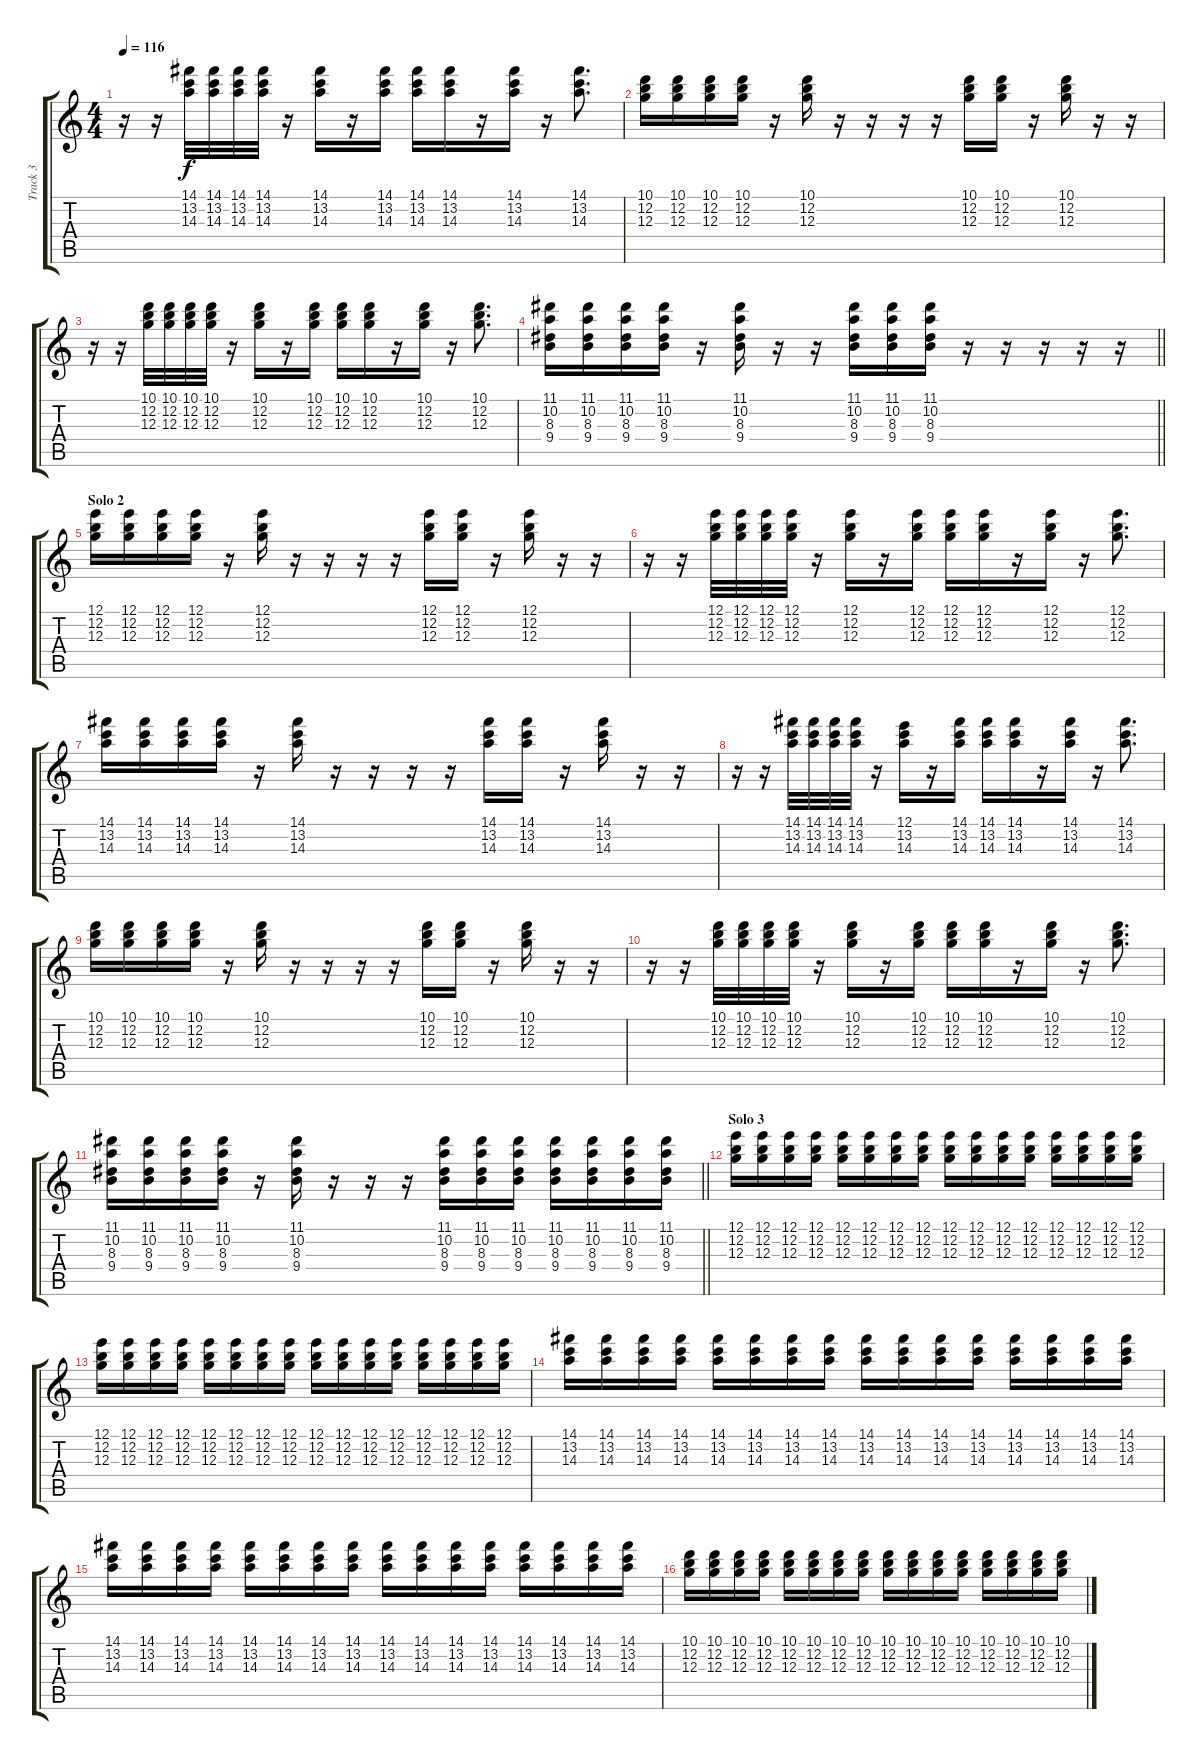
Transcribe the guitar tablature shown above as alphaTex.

\track ("Track 3" "Track 3") {instrument distortionguitar}
\staff {score tabs}
\tuning (E4 B3 G3 D3 A2 E2) {hide}
\ts (4 4)
\tempo 116
\clef g2
\ks c
r.16{dy f} r.16 (14.1 13.2 14.3).32 (14.1 13.2 14.3).32 (14.1 13.2 14.3).32 (14.1 13.2 14.3).32 r.16 (14.1 13.2 14.3).16 r.16 (14.1 13.2 14.3).16 (14.1 13.2 14.3).16 (14.1 13.2 14.3).16 r.16 (14.1 13.2 14.3).16 r.16 (14.1 13.2 14.3).8{d} |
(10.1 12.2 12.3).16 (10.1 12.2 12.3).16 (10.1 12.2 12.3).16 (10.1 12.2 12.3).16 r.16 (10.1 12.2 12.3).16 r.16 r.16 r.16 r.16 (10.1 12.2 12.3).16 (10.1 12.2 12.3).16 r.16 (10.1 12.2 12.3).16 r.16 r.16 |
r.16 r.16 (10.1 12.2 12.3).32 (10.1 12.2 12.3).32 (10.1 12.2 12.3).32 (10.1 12.2 12.3).32 r.16 (10.1 12.2 12.3).16 r.16 (10.1 12.2 12.3).16 (10.1 12.2 12.3).16 (10.1 12.2 12.3).16 r.16 (10.1 12.2 12.3).16 r.16 (10.1 12.2 12.3).8{d} |
\barLineRight lightlight
(11.1 10.2 8.3 9.4).16 (11.1 10.2 8.3 9.4).16 (11.1 10.2 8.3 9.4).16 (11.1 10.2 8.3 9.4).16 r.16 (11.1 10.2 8.3 9.4).16 r.16 r.16 (11.1 10.2 8.3 9.4).16 (11.1 10.2 8.3 9.4).16 (11.1 10.2 8.3 9.4).16 r.16 r.16 r.16 r.16 r.16 |
\section ("" "Solo 2")
(12.1 12.2 12.3).16{instrument distortionguitar} (12.1 12.2 12.3).16 (12.1 12.2 12.3).16 (12.1 12.2 12.3).16 r.16 (12.1 12.2 12.3).16 r.16 r.16 r.16 r.16 (12.1 12.2 12.3).16 (12.1 12.2 12.3).16 r.16 (12.1 12.2 12.3).16 r.16 r.16 |
r.16 r.16 (12.1 12.2 12.3).32 (12.1 12.2 12.3).32 (12.1 12.2 12.3).32 (12.1 12.2 12.3).32 r.16 (12.1 12.2 12.3).16 r.16 (12.1 12.2 12.3).16 (12.1 12.2 12.3).16 (12.1 12.2 12.3).16 r.16 (12.1 12.2 12.3).16 r.16 (12.1 12.2 12.3).8{d} |
(14.1 13.2 14.3).16 (14.1 13.2 14.3).16 (14.1 13.2 14.3).16 (14.1 13.2 14.3).16 r.16 (14.1 13.2 14.3).16 r.16 r.16 r.16 r.16 (14.1 13.2 14.3).16 (14.1 13.2 14.3).16 r.16 (14.1 13.2 14.3).16 r.16 r.16 |
r.16 r.16 (14.1 13.2 14.3).32 (14.1 13.2 14.3).32 (14.1 13.2 14.3).32 (14.1 13.2 14.3).32 r.16 (12.1 13.2 14.3).16 r.16 (14.1 13.2 14.3).16 (14.1 13.2 14.3).16 (14.1 13.2 14.3).16 r.16 (14.1 13.2 14.3).16 r.16 (14.1 13.2 14.3).8{d} |
(10.1 12.2 12.3).16 (10.1 12.2 12.3).16 (10.1 12.2 12.3).16 (10.1 12.2 12.3).16 r.16 (10.1 12.2 12.3).16 r.16 r.16 r.16 r.16 (10.1 12.2 12.3).16 (10.1 12.2 12.3).16 r.16 (10.1 12.2 12.3).16 r.16 r.16 |
r.16 r.16 (10.1 12.2 12.3).32 (10.1 12.2 12.3).32 (10.1 12.2 12.3).32 (10.1 12.2 12.3).32 r.16 (10.1 12.2 12.3).16 r.16 (10.1 12.2 12.3).16 (10.1 12.2 12.3).16 (10.1 12.2 12.3).16 r.16 (10.1 12.2 12.3).16 r.16 (10.1 12.2 12.3).8{d} |
\barLineRight lightlight
(11.1 10.2 8.3 9.4).16 (11.1 10.2 8.3 9.4).16 (11.1 10.2 8.3 9.4).16 (11.1 10.2 8.3 9.4).16 r.16 (11.1 10.2 8.3 9.4).16 r.16 r.16 r.16 (11.1 10.2 8.3 9.4).16 (11.1 10.2 8.3 9.4).16 (11.1 10.2 8.3 9.4).16 (11.1 10.2 8.3 9.4).16 (11.1 10.2 8.3 9.4).16 (11.1 10.2 8.3 9.4).16 (11.1 10.2 8.3 9.4).16 |
\section ("" "Solo 3")
(12.1 12.2 12.3).16 (12.1 12.2 12.3).16 (12.1 12.2 12.3).16 (12.1 12.2 12.3).16 (12.1 12.2 12.3).16 (12.1 12.2 12.3).16 (12.1 12.2 12.3).16 (12.1 12.2 12.3).16 (12.1 12.2 12.3).16 (12.1 12.2 12.3).16 (12.1 12.2 12.3).16 (12.1 12.2 12.3).16 (12.1 12.2 12.3).16 (12.1 12.2 12.3).16 (12.1 12.2 12.3).16 (12.1 12.2 12.3).16 |
(12.1 12.2 12.3).16 (12.1 12.2 12.3).16 (12.1 12.2 12.3).16 (12.1 12.2 12.3).16 (12.1 12.2 12.3).16 (12.1 12.2 12.3).16 (12.1 12.2 12.3).16 (12.1 12.2 12.3).16 (12.1 12.2 12.3).16 (12.1 12.2 12.3).16 (12.1 12.2 12.3).16 (12.1 12.2 12.3).16 (12.1 12.2 12.3).16 (12.1 12.2 12.3).16 (12.1 12.2 12.3).16 (12.1 12.2 12.3).16 |
(14.1 13.2 14.3).16 (14.1 13.2 14.3).16 (14.1 13.2 14.3).16 (14.1 13.2 14.3).16 (14.1 13.2 14.3).16 (14.1 13.2 14.3).16 (14.1 13.2 14.3).16 (14.1 13.2 14.3).16 (14.1 13.2 14.3).16 (14.1 13.2 14.3).16 (14.1 13.2 14.3).16 (14.1 13.2 14.3).16 (14.1 13.2 14.3).16 (14.1 13.2 14.3).16 (14.1 13.2 14.3).16 (14.1 13.2 14.3).16 |
(14.1 13.2 14.3).16 (14.1 13.2 14.3).16 (14.1 13.2 14.3).16 (14.1 13.2 14.3).16 (14.1 13.2 14.3).16 (14.1 13.2 14.3).16 (14.1 13.2 14.3).16 (14.1 13.2 14.3).16 (14.1 13.2 14.3).16 (14.1 13.2 14.3).16 (14.1 13.2 14.3).16 (14.1 13.2 14.3).16 (14.1 13.2 14.3).16 (14.1 13.2 14.3).16 (14.1 13.2 14.3).16 (14.1 13.2 14.3).16 |
(10.1 12.2 12.3).16 (10.1 12.2 12.3).16 (10.1 12.2 12.3).16 (10.1 12.2 12.3).16 (10.1 12.2 12.3).16 (10.1 12.2 12.3).16 (10.1 12.2 12.3).16 (10.1 12.2 12.3).16 (10.1 12.2 12.3).16 (10.1 12.2 12.3).16 (10.1 12.2 12.3).16 (10.1 12.2 12.3).16 (10.1 12.2 12.3).16 (10.1 12.2 12.3).16 (10.1 12.2 12.3).16 (10.1 12.2 12.3).16
